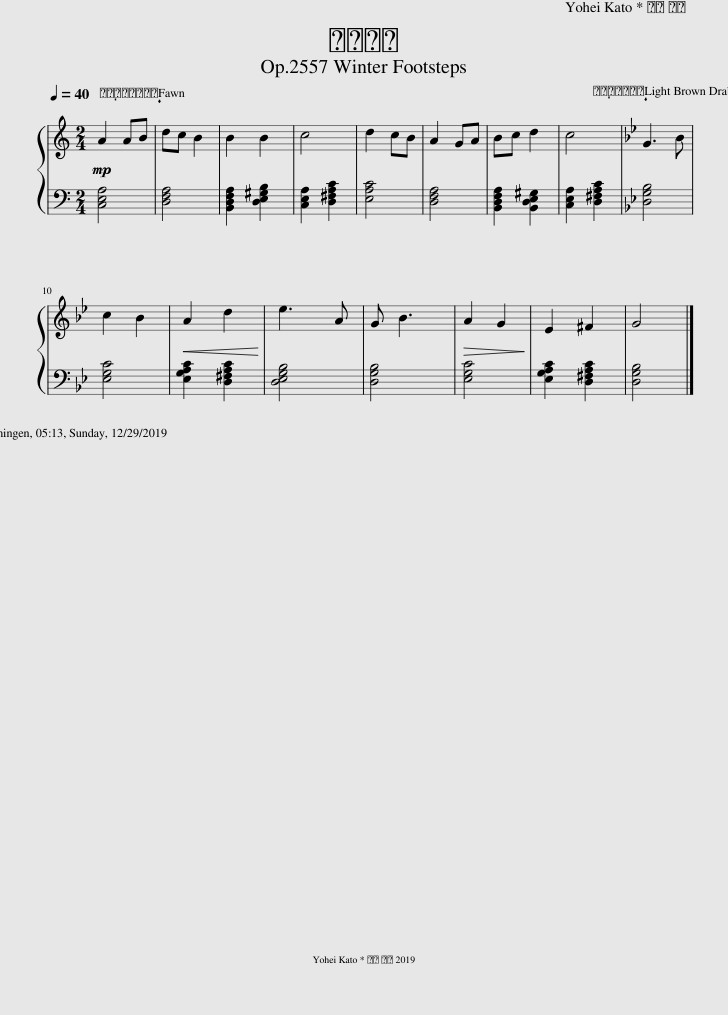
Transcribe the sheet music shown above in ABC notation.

X:1
%%score { 1 | 2 }
L:1/8
Q:1/4=40
M:2/4
I:linebreak $
K:C
V:1 treble
V:2 bass
V:1
!mp! A2 AB | dc B2 | B2 B2 | c4 | d2 cB | %5
 A2 GA | Bc d2 | c4 |[K:Bb] G3 B |$ c2 B2 | %10
!<(! A2 d2!<)! | e3 A | G B3 |!>(! A2 G2!>)! | E2 ^F2 | %15
 G4 |] %16
V:2
 [C,E,A,]4 | [D,F,A,]4 | [B,,D,F,A,]2 [D,E,^G,B,]2 | [C,E,A,]2 [D,^F,A,C]2 | [E,A,C]4 | %5
 [D,F,A,]4 | [B,,D,F,A,]2 [B,,D,E,^G,]2 | [C,E,A,]2 [D,^F,A,C]2 |[K:Bb] [D,G,B,]4 |$ [E,G,C]4 | %10
 [E,G,A,C]2 [D,^F,A,C]2 | [D,E,G,B,]4 | [D,G,B,]4 | [E,G,C]4 | [E,G,A,C]2 [D,^F,A,C]2 | %15
 [D,G,B,]4 |] %16
